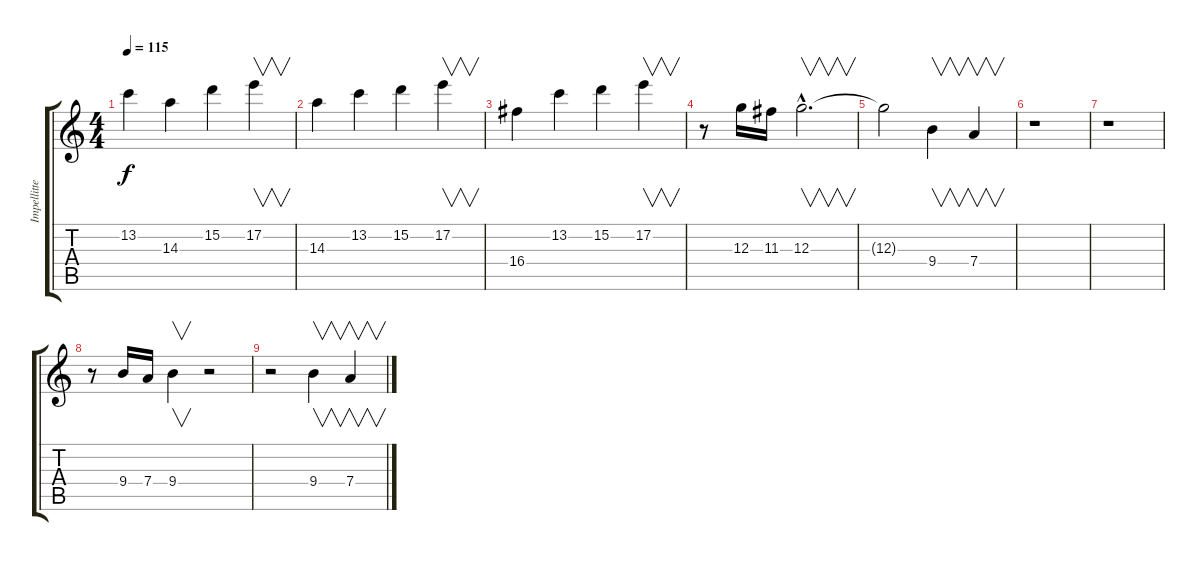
\track ("Impellitteri" "Impellitte") {instrument overdrivenguitar}
\staff {score tabs}
\tuning (E4 B3 G3 D3 A2 E2) {hide}
\ts (4 4)
\tempo 115
\clef g2
\ks c
13.2.4{dy f} 14.3.4 15.2.4 17.2.4{v} |
14.3.4 13.2.4 15.2.4 17.2.4{v} |
16.4.4 13.2.4 15.2.4 17.2.4{v} |
r.8 12.3.16 11.3.16 12.3{hac}.2{v d} |
12.3{t}.2 9.4.4{v} 7.4.4{v} |
r.1 |
r.1 |
r.8 9.4.16 7.4.16 9.4.4{v} r.2 |
r.2 9.4.4{v} 7.4.4{v}
